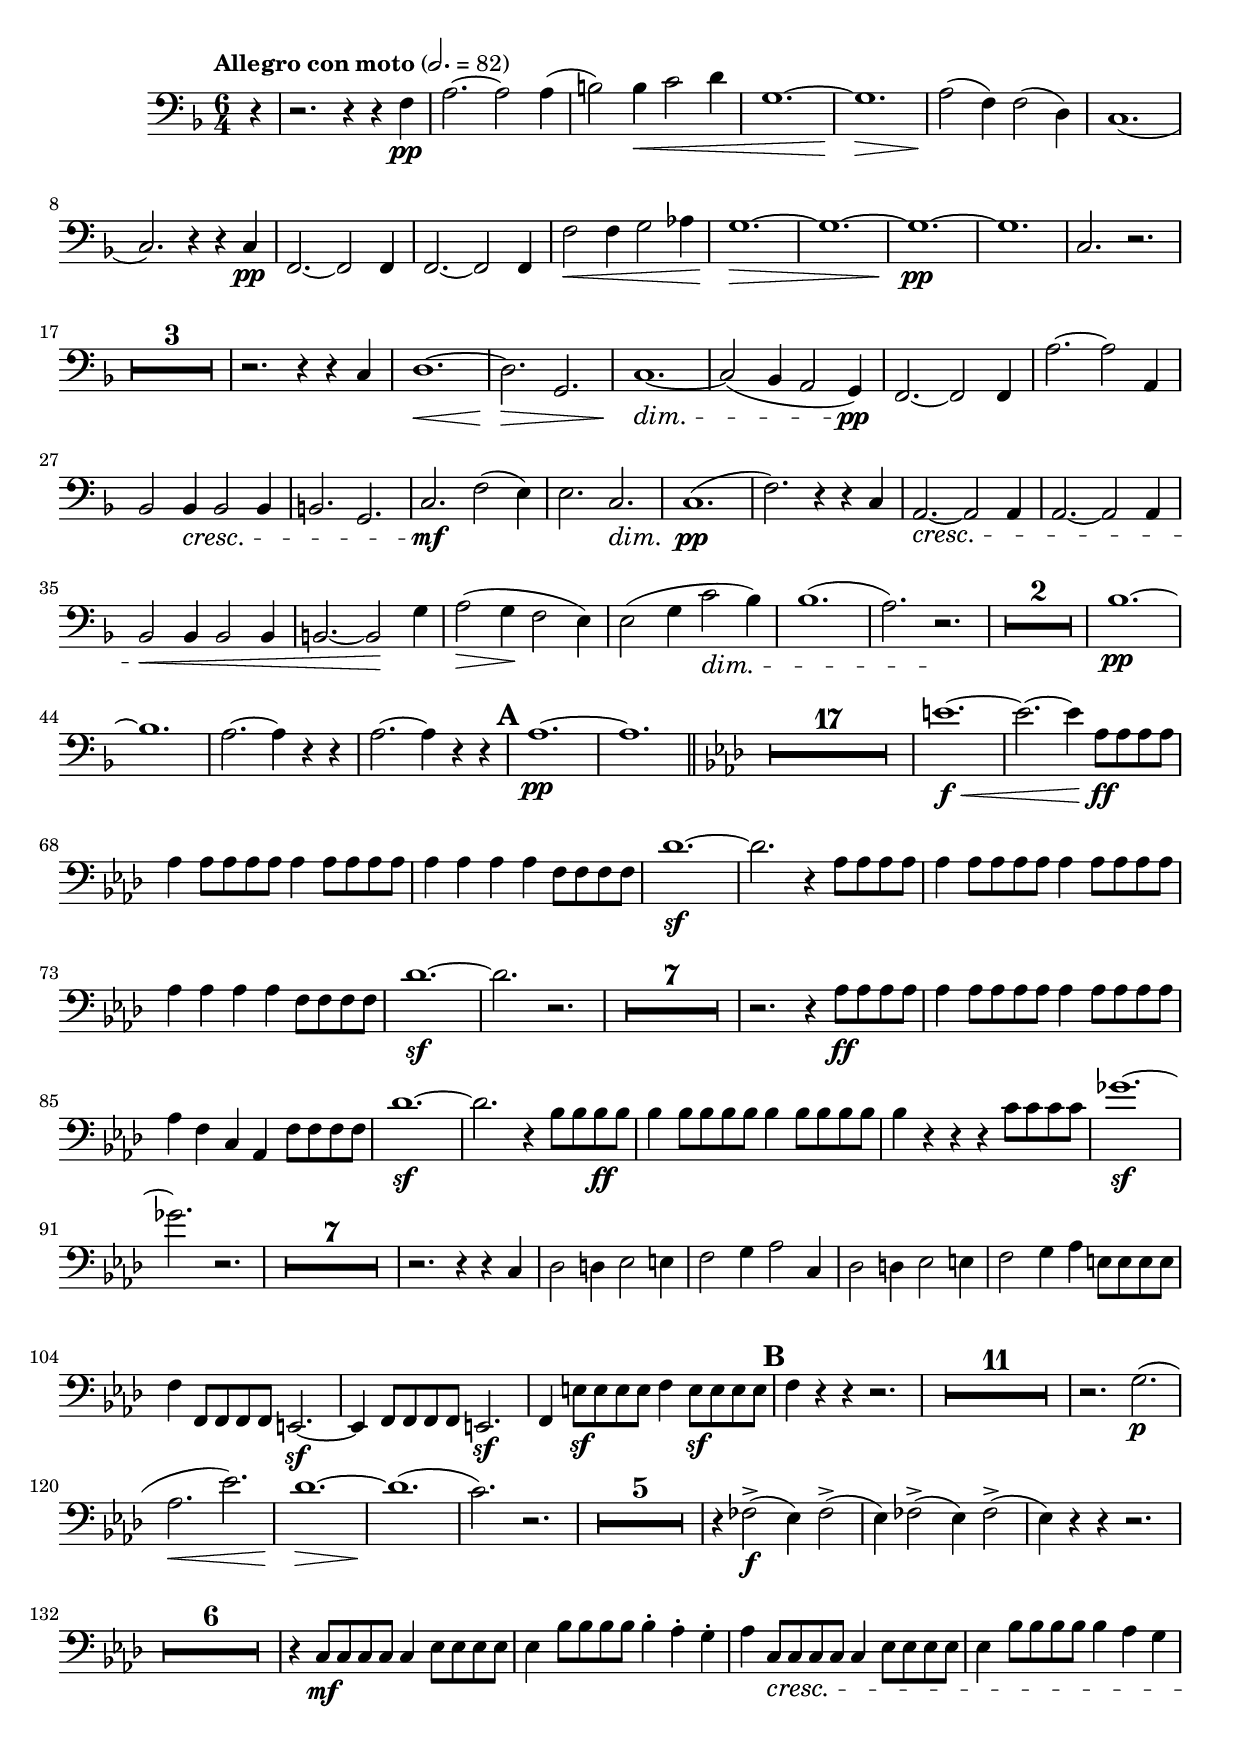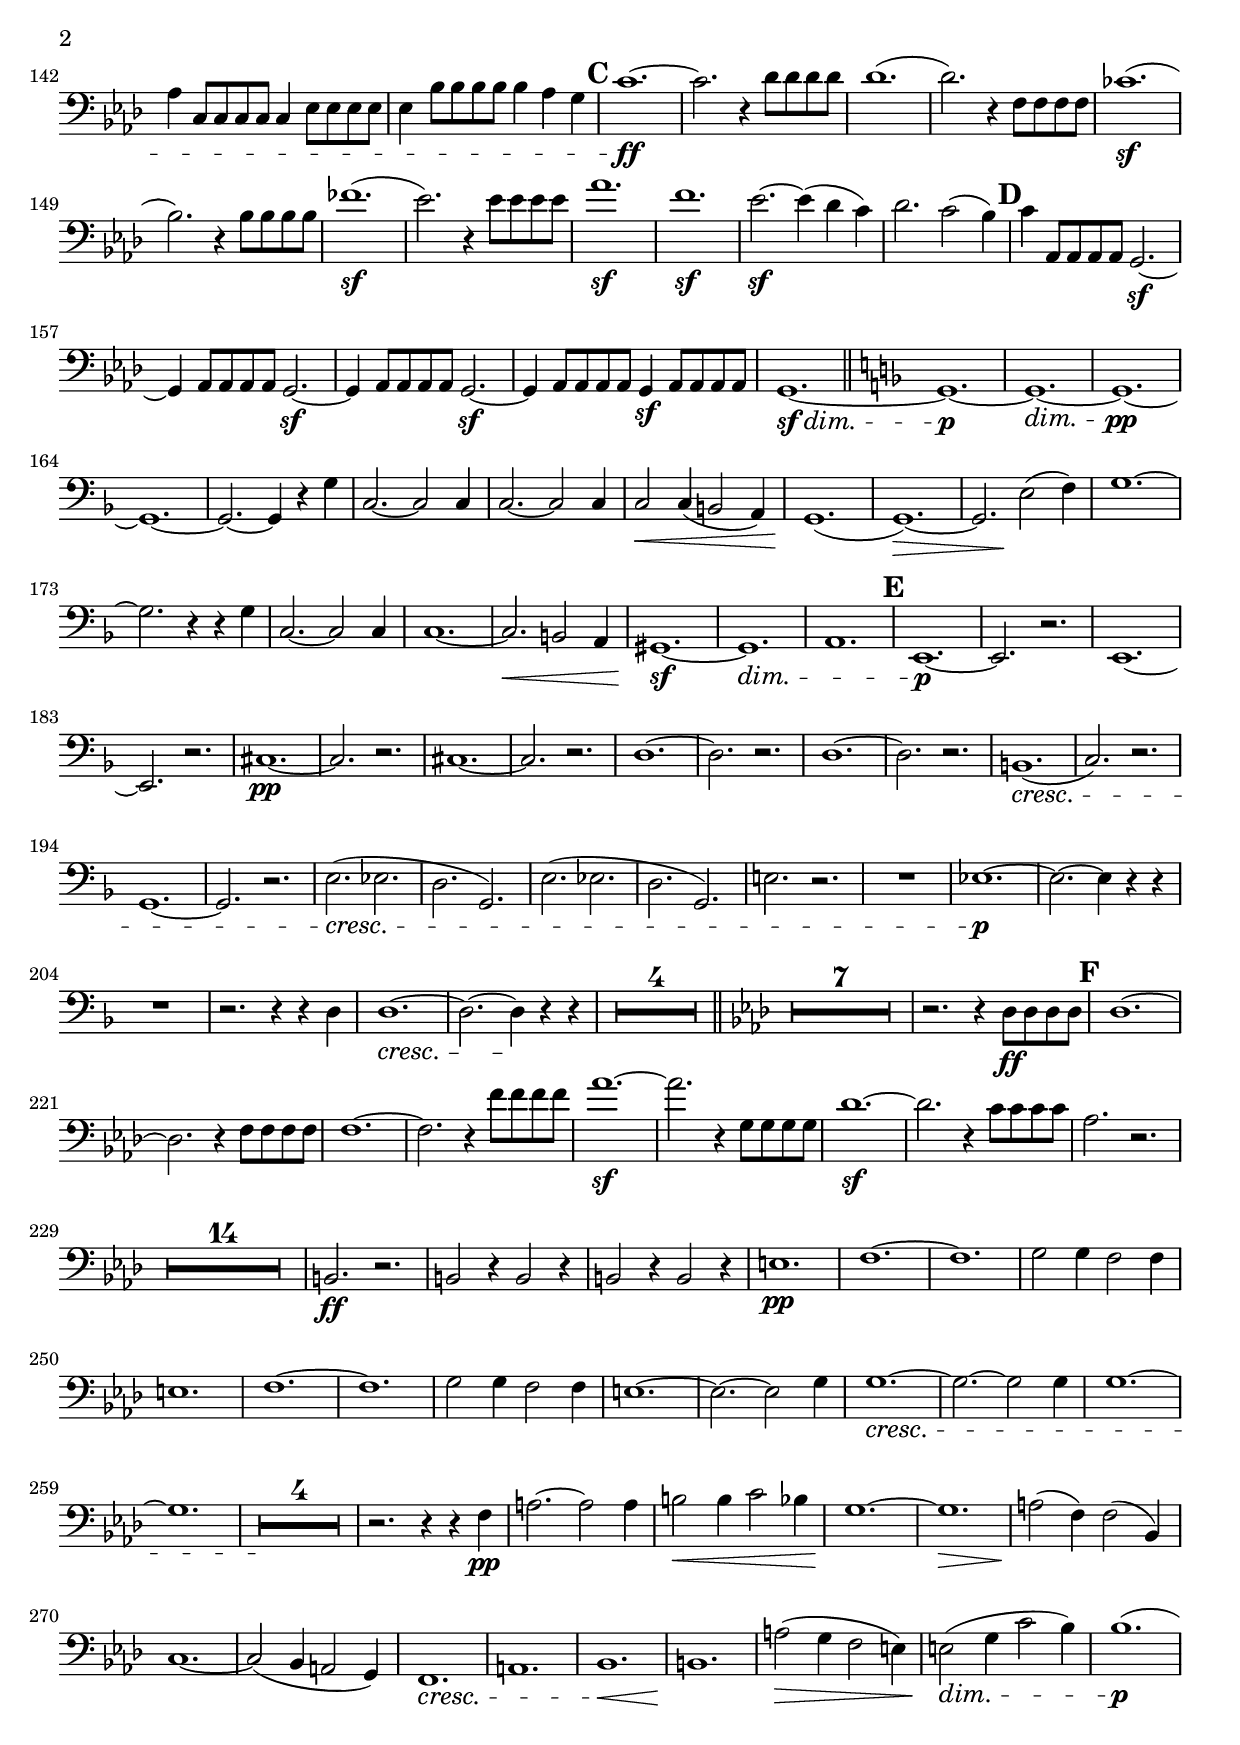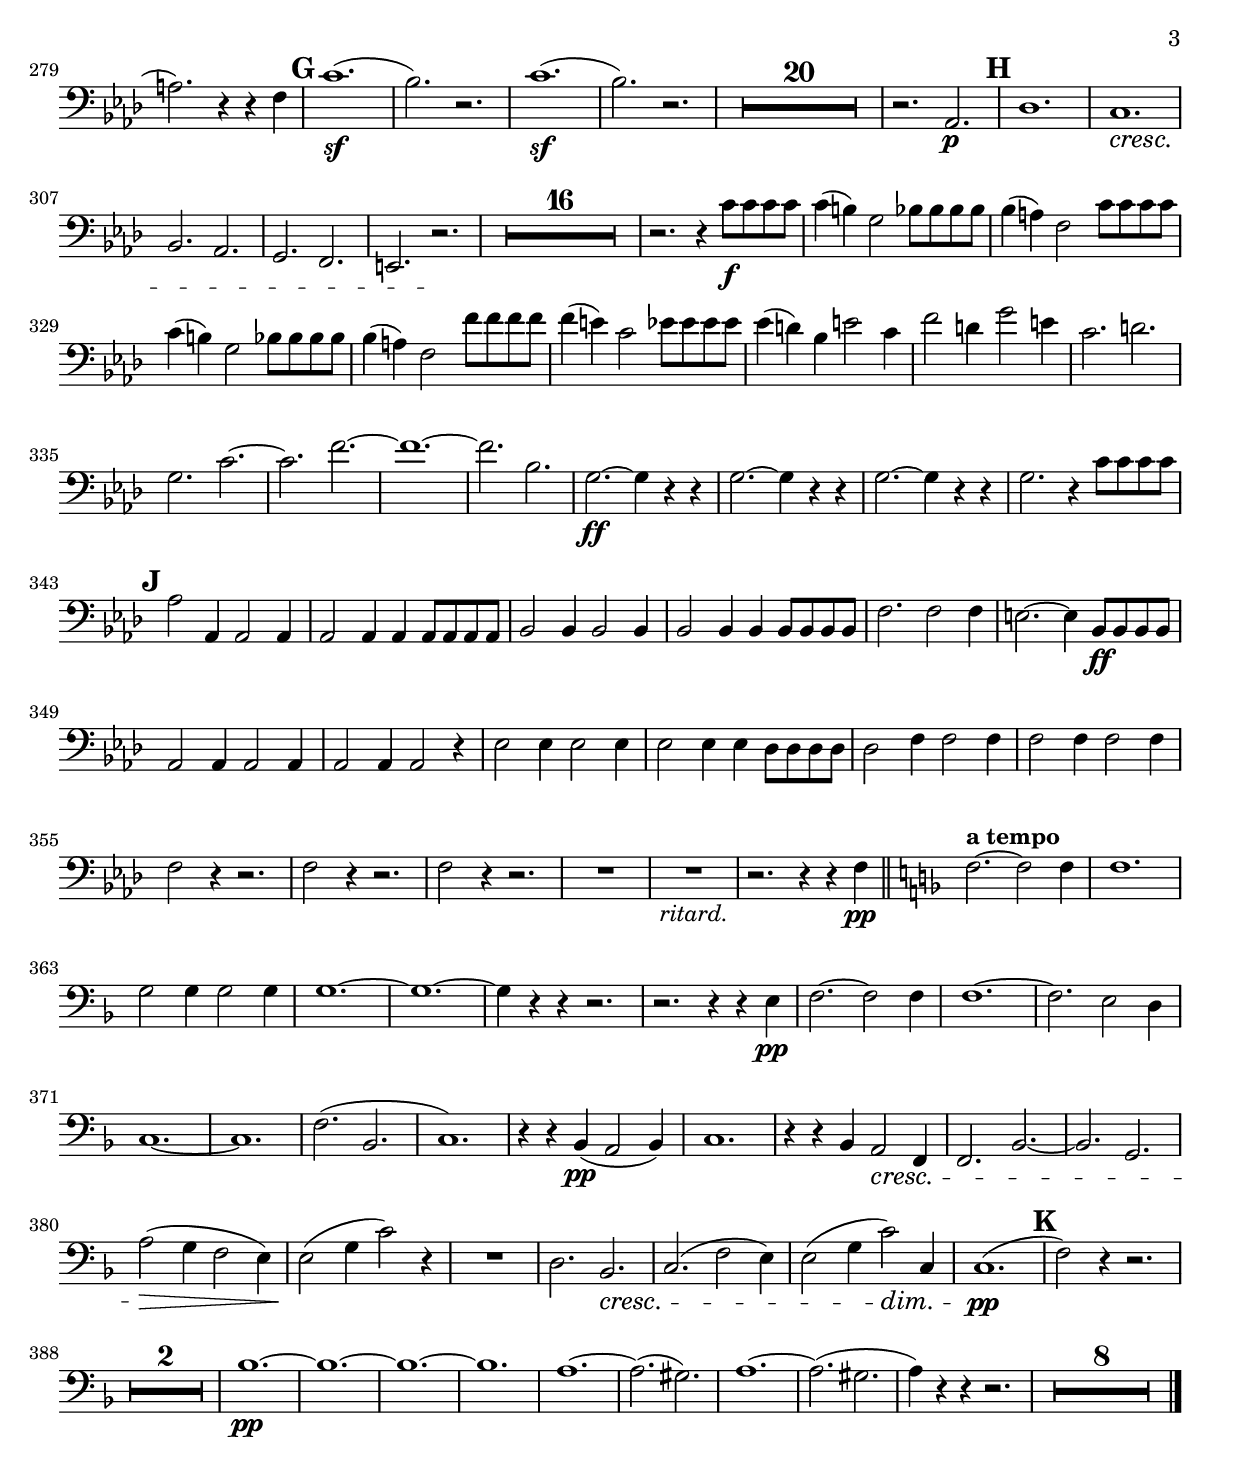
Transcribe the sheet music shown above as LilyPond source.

\version "2.24.3"

\include "../definitions.ly"

%% additional definitions required by the score:
\language "italiano"

bassonB = \relative do {
	\include "../parametres.ly"
	\clef "bass" \time 6/4 \key fa \major \tempo "Allegro con moto" 2.=82
	\partial 4 r4 |
	r2. r4 r4 fa4 \pp |
	la2.~ la2 la4( |
	si2) si4 \< do2 re4 |
	sol,1.~ |
	sol1. \> |
	la2( \! fa4) fa2( re4) |
	do1.( |
	do2.) r4 r4 do4 \pp |
	fa,2.~ fa2 fa4 | fa2.~ fa2 fa4 |
	fa'2 \< fa4 sol2 lab4 |
	sol1.~ \> |
	sol1.~ |
	sol1.~ \pp |
	sol1. |
	do,2. r2. |
	R1.*3 |
	r2. r4 r4 do4 |
	re1.~ \< |
	re2. \> sol,2. |
	do1.~ \dim |
	do2( sib4 la2 sol4) \pp |
	fa2.~ fa2 fa4 |
	la'2.~ la2 la,4 |
	sib2 sib4 \cresc sib2 sib4 |
	si2. sol2. |
	do2. \mf fa2( mi4) |
	mi2. do2. \dim |
	do1.( \pp |
	fa2.) r4 r4 do4 |
	la2.~ \cresc la2 la4 |
	la2.~ la2 la4 |
	sib2 \< sib4 sib2 sib4 |
	si2.~ si2 \! sol'4 |
	la2( \> sol4 \! fa2 mi4) |
	mi2( sol4 do2 \dim sib4) |
	sib1.( |
	la2.) r2. \! |
	R1.*2 |
	sib1.~ \pp |
	sib1. |
	la2.~ la4 r4 r4 |
	la2.~ la4 r4 r4 |
	\mark\default \barNumberCheck 47
	la1.~ \pp |
	la1. | \section
	\key lab \major
	R1.*17 |
	mi'1.~ \f \< |
	mi2.~ mi4 lab,8 \ff lab8 lab8 lab8 |
	lab4 lab8 lab8 lab8 lab8lab4 lab8 lab8 lab8 lab8|
	lab4 lab4 lab4 lab4 fa8 fa8 fa8 fa8 |
	reb'1.~ \sf |
	reb2. r4 lab8 lab8lab8 lab8 |
	lab4 lab8 lab8 lab8lab8 lab4 lab8 lab8lab8 lab8 |
	lab4 lab4 lab4 lab4fa8 fa8 fa8 fa8 |
	reb'1.~ \sf |
	reb2. r2. |
	R1.*7 |
	r2. r4 lab8 \ff lab8 lab8 lab8 |
	lab4 lab8 lab8 lab8lab8 lab4 lab8 lab8lab8 lab8 |
	lab4 fa4 do4 lab4 fa'8fa8 fa8 fa8 |
	reb'1.~ \sf |
	reb2. r4 sib8 sib8 sib8\ff sib8 |
	sib4 sib8 sib8 sib8sib8 sib4 sib8 sib8sib8 sib8 |
	sib4 r4 r4 r4 do8 do8 do8do8 |
	solb'1.~ \sf |
	solb2. r2. |
	R1.*7 |
	r2. r4 r4 do,,4 |
	reb2 re4 mib2 mi4 |
	fa2 sol4 lab2 do,4 |
	reb2 re4 mib2 mi4 |
	fa2 sol4 lab4 mi8 mi8 mi8 mi8 |
	fa4 fa,8 fa8 fa8 fa8 mi2.~ \sf |
	mi4 fa8 fa8 fa8 fa8 mi2. \sf |
	fa4 mi'8 \sf mi8 mi8 mi8fa4 mi8 \sf mi8 mi8 mi8 |
	\mark\default \barNumberCheck 107
	fa4 r4 r4 r2. |
	R1.*11 |
	r2. sol2.( \p |
	lab2. \< mib'2.) |
	reb1.~ \> |
	reb1.( \! |
	do2.) r2. |
	R1.*5 |
	r4 fab,2->( \f mib4) fab2->( |  % TODO: accent ou decrescendo
	mib4) fab2->( mib4) fab2->( |
	mib4) r4 r4 r2. |
	R1.*6 |
	r4 do8 \mf do8 do8 do8 do4mib8 mib8 mib8 mib8 |
	mib4 sib'8 sib8 sib8sib8 sib4-. lab4-. sol4-. |
	lab4 do,8 \cresc do8 do8 do8do4 mib8 mib8 mib8 mib8 |
	% TODO: vérifier les stacato
	mib4 sib'8 sib8 sib8sib8 sib4 lab4 sol4 |
	lab4 do,8 do8 do8 do8 do4 mib8 mib8 mib8 mib8 |
	mib4 sib'8 sib8 sib8 sib8 sib4 lab4 sol4 |
	\mark\default \barNumberCheck 144
	do1.~ \ff |
	do2. r4 reb8 reb8 reb8reb8 |
	reb1.( |
	reb2.) r4 fa,8 fa8 fa8 fa8 |
	dob'1.( \sf |
	sib2.) r4 sib8 sib8 sib8 sib8 |
	fab'1.( \sf |
	mib2.) r4 mib8 mib8 mib8mib8 |
	lab1. \sf |
	fa1. \sf |
	mib2.~ \sf mib4( reb4 do4) |
	reb2. do2( sib4) |
	\mark\default \barNumberCheck 156
	do4 lab,8 lab8 lab8 lab8 sol2.~ \sf |
	sol4 lab8 lab8 lab8 lab8 sol2.~ \sf |
	sol4 lab8 lab8 lab8 lab8 sol2.~ \sf |
	sol4 lab8 lab8 lab8 lab8 sol4 \sf lab8 lab8 lab8 lab8 |
	sol1.~ \sf \dim | \section
	\key fa \major
	sol1.~ \p |
	sol1.~ \dim |
	sol1.~ \pp |
	sol1.~ |
	sol2.~ sol4 r4 sol'4 |
	do,2.~ do2 do4 |
	do2.~ do2 do4 |
	do2 \< do4( si2 la4) |
	sol1.( \! |
	sol1.)~ \> |
	\after 2 \! sol2. mi'2( fa4) |
	sol1.~ |
	sol2. r4 r4 sol4 |
	do,2.~ do2 do4 |
	do1.~ |
	do2. \< si2 la4 |
	sold1.~ \sf |
	sold1. \dim |
	la1. |
	\mark\default \barNumberCheck 180
	mi1.~ \p |
	mi2. r2. |
	mi1.~ |
	mi2. r2. |
	dod'1.~ \pp |
	dod2. r2. |
	dod1.~ |
	dod2. r2. |
	re1.~ |
	re2. r2. |
	re1.~ |
	re2. r2. |
	si1.( \cresc |
	do2.) r2. |
	sol1.~ |
	sol2. r2. |
	mi'2.( \cresc mib2. |
	re2. sol,2.) |
	mi'2.( mib2. |
	re2. sol,2.) |
	mi'!2. r2. |
	R1. |
	mib1.~ \p |
	mib2.~ mib4 r4 r4 |
	R1. |
	r2. r4 r4 re4 |
	re1.~ \cresc |
	re2.~ re4 \! r4 r4 |
	R1.*4 | \section
	\key lab \major \barNumberCheck 212
	R1.*7 |
	r2. r4 reb8 \ff reb8 reb8 reb8|
	\mark\default \barNumberCheck 220
	reb1.~ |
	reb2. r4 fa8 fa8 fa8 fa8 fa1.~ |
	fa2. r4 fa'8 fa8 fa8 fa8 |
	lab1.~ \sf |
	lab2. r4 sol,8 sol8 sol8 sol8 |
	reb'1.~ \sf |
	reb2. r4 do8 do8 do8 do8 |
	lab2. r2. |
	R1.*14 |
	si,2. \ff r2. |
	si2 r4 si2 r4 |
	si2 r4 si2 r4 |
	mi1. \pp |
	fa1.~ |
	fa1. |
	sol2 sol4 fa2 fa4 |
	mi1. |
	fa1.~ |
	fa1. |
	sol2 sol4 fa2 fa4 |
	mi1.~ |
	mi2.~ mi2 sol4 |
	sol1.~ \cresc |
	sol2.~ sol2 sol4 |
	sol1.~ |
	sol1. |
	R1.*4 \! |
	r2. r4 r4 fa4 \pp | la2.~ la2 la4 |
	si2 \< si4 do2 sib4 |
	sol1.~ \! |
	sol1. \> |
	la2( \! fa4) fa2( sib,4) |
	do1.~ |
	do2( sib4 la2 sol4) |
	fa1. \cresc |
	la1. |
	sib1. \< |
	si1. \! |
	la'2( \> sol4 fa2 mi4) |
	mi2( \dim sol4 do2 sib4) |
	sib1.( \p |
	la2.) r4 r4 fa4 |
	\mark\default \barNumberCheck 280
	do'1.( \sf |
	sib2.) r2. |
	do1.( \sf |
	sib2.) r2. |
	R1.*20 |
	r2. lab,2. \p |
	\mark\default \barNumberCheck 305
	reb1. |
	do1. \cresc |
	sib2. lab2. |
	sol2. fa2. |
	mi2. r2. \! |
	R1.*16 |
	r2. r4 do''8 \f do8 do8 do8 |
	do4( si4) sol2 sib8 sib8 sib8 sib8 |
	sib4( la4) fa2 do'8 do8 do8 do8 |
	do4( si4) sol2 sib8 sib8 sib8 sib8 |
	sib4( la4) fa2 fa'8 fa8 fa8 fa8 |
	fa4( mi4) do2 mib8 mib8 mib8 mib8 |
	mib4( re4) sib4 mi2 do4 |
	fa2 re4 sol2 mi4 |
	do2. re2. |
	sol,2. do2.~ |
	do2. fa2.~ |
	fa1.~ |
	fa2. sib,2. |
	sol2.~ \ff sol4 r4 r4 |
	sol2.~ sol4 r4 r4 |
	sol2.~ sol4 r4 r4 |
	sol2. r4 do8 do8 do8 do8 |
	\mark\default \barNumberCheck 343
	lab2 lab,4 lab2 lab4 |
	lab2 lab4 lab4 lab8 lab8 lab8 lab8 |
	sib2 sib4 sib2 sib4 |
	sib2 sib4 sib4 sib8 sib8 sib8 sib8 |
	fa'2. fa2 fa4 |
	mi2.~ mi4 sib8 \ff sib8 sib8 sib8 |
	lab2 lab4 lab2 lab4 |
	lab2 lab4 lab2 r4 |
	mib'2 mib4 mib2 mib4 |
	mib2 mib4 mib4 reb8 reb8 reb8 reb8 |
	reb2 fa4 fa2 fa4 |
	fa2 fa4 fa2 fa4 |
	fa2 r4 r2. |
	fa2 r4 r2. |
	fa2 r4 r2. |
	R1. |
	R1. \ritard |
	r2. r4 r4 fa4 \pp | \section
	\key fa \major \tempo "a tempo" \barNumberCheck 361
	fa2.~ fa2 fa4 |
	fa1. |
	sol2 sol4 sol2 sol4 |
	sol1.~ |
	sol1.~ |
	sol4 r4 r4 r2. | r2. r4 r4 mi4 \pp |
	fa2.~ fa2 fa4 |
	fa1.~ |
	fa2. mi2 re4 |
	do1.~ |
	do1. |
	fa2.( sib,2. |
	do1.) |
	r4 r4 sib4( \pp la2 sib4) |
	do1. |
	r4 r4 sib4 la2 \cresc fa4 |
	fa2. sib2.~ |
	sib2. sol2. |
	la'2( \> sol4 fa2 mi4) |
	mi2( \! sol4 do2) r4 |
	R1. |
	re,2. sib2. \cresc |
	do2.( fa2 mi4) |
	mi2( sol4 do2) \dim do,4 |
	do1.( \pp |
	\mark\default \barNumberCheck 387
	fa2) r4 r2. |
	R1.*2 |
	sib1.~ \pp |
	sib1.~ |
	sib1.~ |
	sib1. |
	la1.~ |
	la2.( sold2.) |
	la1.~ |
	la2.( sold2. |
	la4) r4 r4 r2. |
	R1.*8 | \fine
}



\score {
 \new Staff \bassonB
 \layout {\context{
 \Staff
 \consists #Measure_counter_engraver
 }}
}
